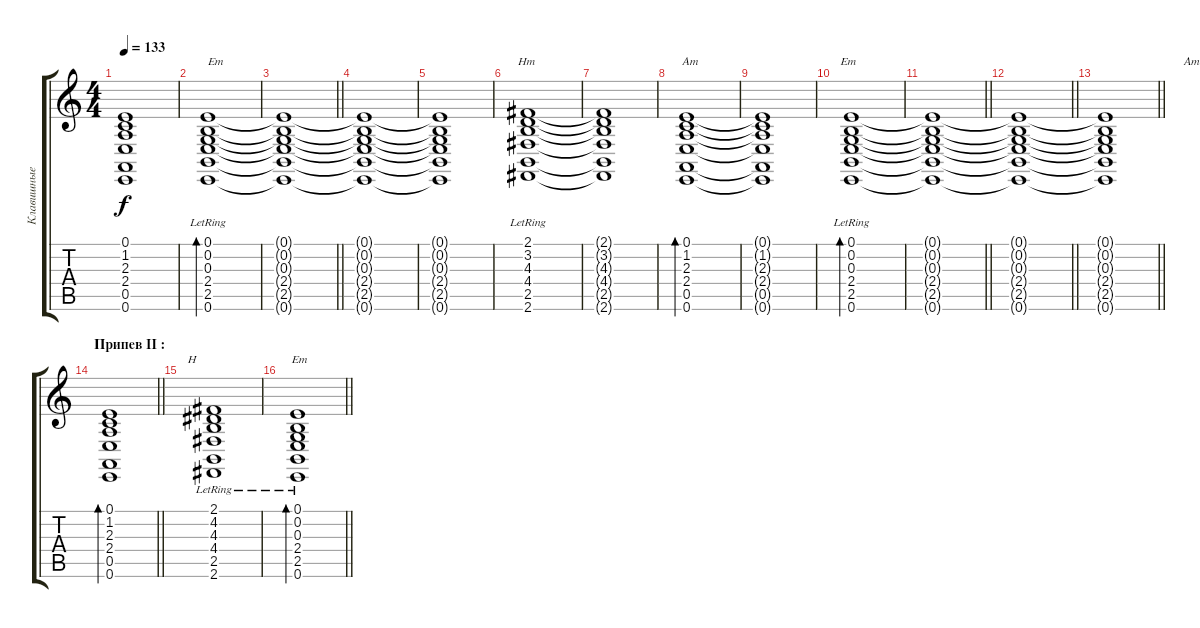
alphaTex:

\track ("Клавишные 2" "Клавишные ") {instrument pad2warm}
\staff {score tabs}
\tuning (E4 B3 G3 D3 A2 E2) {hide}
\ts (4 4)
\tempo 133
\clef g2
\ks c
(0.1{t} 1.2{t} 2.3{t} 2.4{t} 0.5{t} 0.6{t}).1{dy f} |
(0.1{lr} 0.2{lr} 0.3{lr} 2.4{lr} 2.5{lr} 0.6{lr}).1{bd 30 txt "Em"} |
\barLineRight lightlight
(0.1{t} 0.2{t} 0.3{t} 2.4{t} 2.5{t} 0.6{t}).1 |
(0.1{t} 0.2{t} 0.3{t} 2.4{t} 2.5{t} 0.6{t}).1 |
(0.1{t} 0.2{t} 0.3{t} 2.4{t} 2.5{t} 0.6{t}).1{txt "                          Hm"} |
(2.1{lr} 3.2{lr} 4.3 4.4{lr} 2.5 2.6).1 |
(2.1{t} 3.2{t} 4.3{t} 4.4{t} 2.5{t} 2.6{t}).1{txt "                          Am"} |
(0.1 1.2 2.3 2.4 0.5 0.6).1{bd 30} |
(0.1{t} 1.2{t} 2.3{t} 2.4{t} 0.5{t} 0.6{t}).1{txt "                          Em"} |
(0.1{lr} 0.2{lr} 0.3{lr} 2.4{lr} 2.5{lr} 0.6{lr}).1{bd 30} |
\barLineRight lightlight
(0.1{t} 0.2{t} 0.3{t} 2.4{t} 2.5{t} 0.6{t}).1 |
\barLineRight lightlight
(0.1{t} 0.2{t} 0.3{t} 2.4{t} 2.5{t} 0.6{t}).1 |
\barLineRight lightlight
(0.1{t} 0.2{t} 0.3{t} 2.4{t} 2.5{t} 0.6{t}).1{txt "                          Am"} |
\section ("" "Припев II :")
\barLineRight lightlight
(0.1 1.2 2.3 2.4 0.5 0.6).1{bd 30 txt "                          H"} |
(2.1{lr} 4.2{lr} 4.3 4.4{lr} 2.5 2.6).1{txt "                          Em"} |
\barLineRight lightlight
(0.1{lr} 0.2{lr} 0.3{lr} 2.4{lr} 2.5{lr} 0.6{lr}).1{bd 30}
